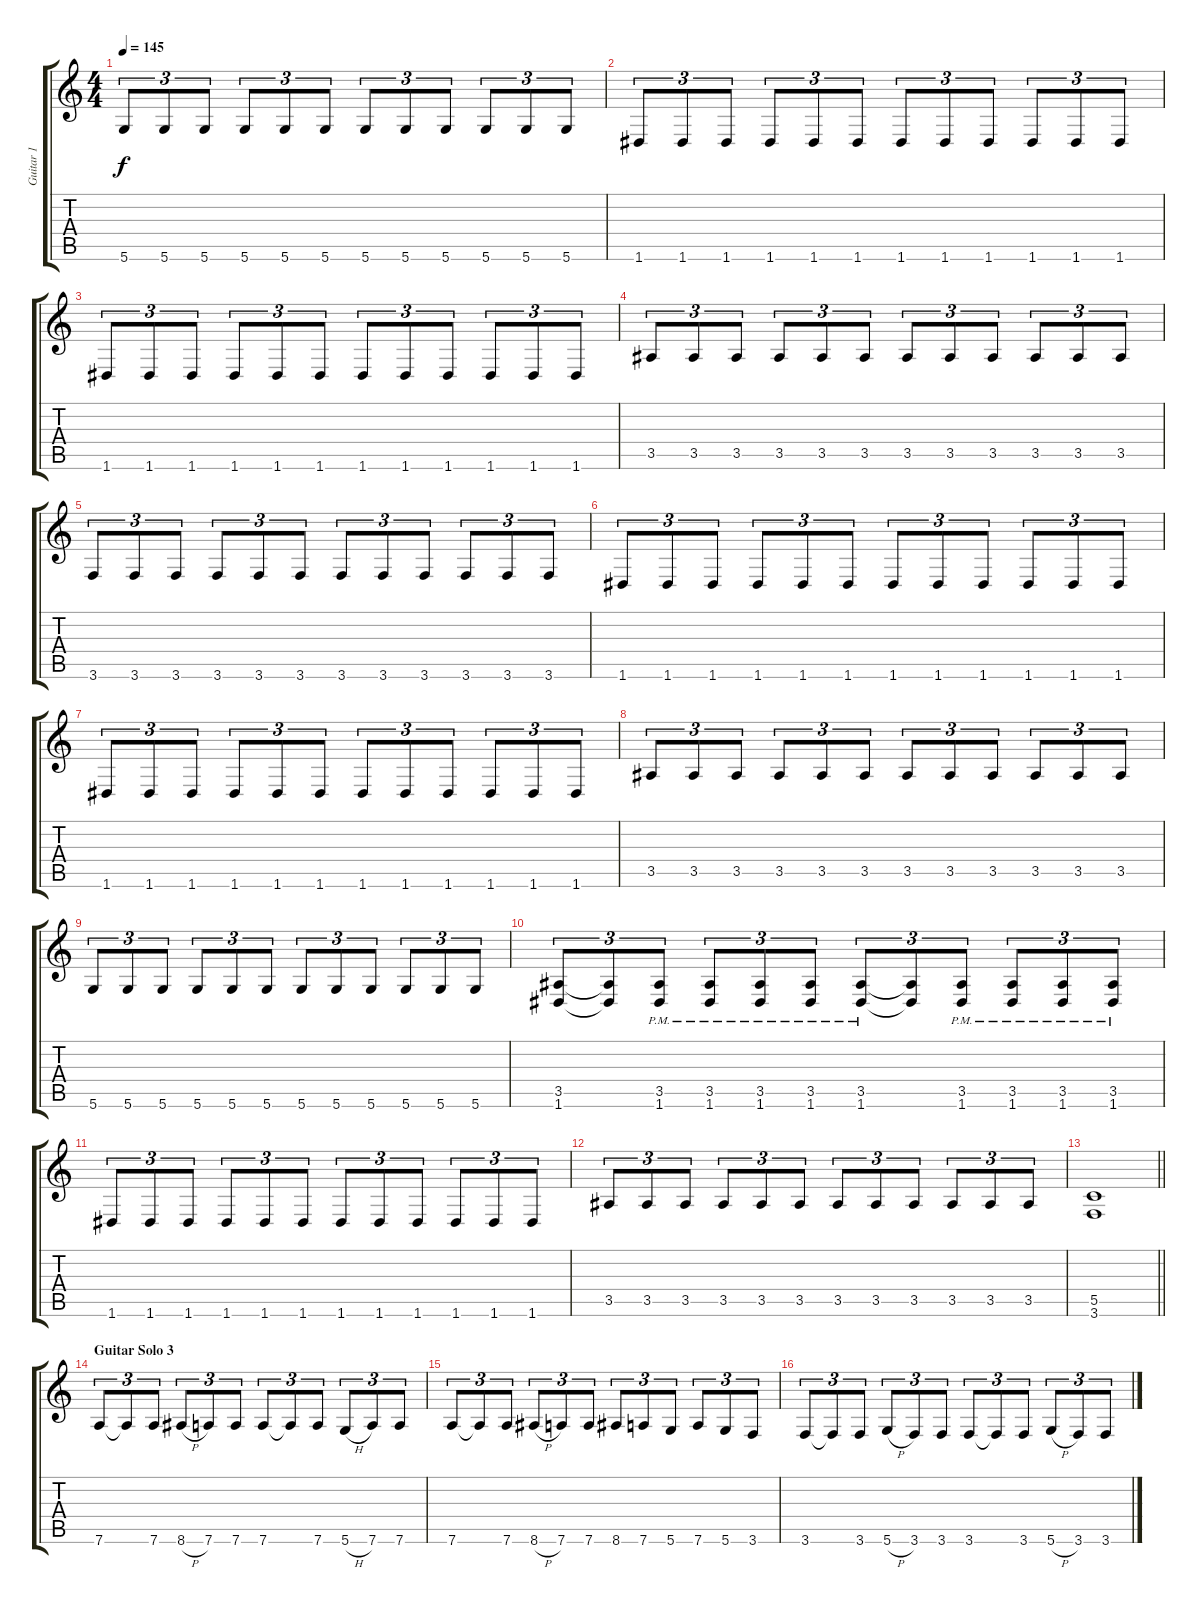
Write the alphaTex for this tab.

\track ("Guitar 1" "Guitar 1") {instrument distortionguitar}
\staff {score tabs}
\tuning (D4 A3 F3 C3 G2 D2) {hide}
\ts (4 4)
\tempo 145
\clef g2
\ks c
5.6.8{tu (3 2) dy f} 5.6.8{tu (3 2)} 5.6.8{tu (3 2)} 5.6.8{tu (3 2)} 5.6.8{tu (3 2)} 5.6.8{tu (3 2)} 5.6.8{tu (3 2)} 5.6.8{tu (3 2)} 5.6.8{tu (3 2)} 5.6.8{tu (3 2)} 5.6.8{tu (3 2)} 5.6.8{tu (3 2)} |
1.6.8{tu (3 2)} 1.6.8{tu (3 2)} 1.6.8{tu (3 2)} 1.6.8{tu (3 2)} 1.6.8{tu (3 2)} 1.6.8{tu (3 2)} 1.6.8{tu (3 2)} 1.6.8{tu (3 2)} 1.6.8{tu (3 2)} 1.6.8{tu (3 2)} 1.6.8{tu (3 2)} 1.6.8{tu (3 2)} |
1.6.8{tu (3 2)} 1.6.8{tu (3 2)} 1.6.8{tu (3 2)} 1.6.8{tu (3 2)} 1.6.8{tu (3 2)} 1.6.8{tu (3 2)} 1.6.8{tu (3 2)} 1.6.8{tu (3 2)} 1.6.8{tu (3 2)} 1.6.8{tu (3 2)} 1.6.8{tu (3 2)} 1.6.8{tu (3 2)} |
3.5.8{tu (3 2)} 3.5.8{tu (3 2)} 3.5.8{tu (3 2)} 3.5.8{tu (3 2)} 3.5.8{tu (3 2)} 3.5.8{tu (3 2)} 3.5.8{tu (3 2)} 3.5.8{tu (3 2)} 3.5.8{tu (3 2)} 3.5.8{tu (3 2)} 3.5.8{tu (3 2)} 3.5.8{tu (3 2)} |
3.6.8{tu (3 2)} 3.6.8{tu (3 2)} 3.6.8{tu (3 2)} 3.6.8{tu (3 2)} 3.6.8{tu (3 2)} 3.6.8{tu (3 2)} 3.6.8{tu (3 2)} 3.6.8{tu (3 2)} 3.6.8{tu (3 2)} 3.6.8{tu (3 2)} 3.6.8{tu (3 2)} 3.6.8{tu (3 2)} |
1.6.8{tu (3 2)} 1.6.8{tu (3 2)} 1.6.8{tu (3 2)} 1.6.8{tu (3 2)} 1.6.8{tu (3 2)} 1.6.8{tu (3 2)} 1.6.8{tu (3 2)} 1.6.8{tu (3 2)} 1.6.8{tu (3 2)} 1.6.8{tu (3 2)} 1.6.8{tu (3 2)} 1.6.8{tu (3 2)} |
1.6.8{tu (3 2)} 1.6.8{tu (3 2)} 1.6.8{tu (3 2)} 1.6.8{tu (3 2)} 1.6.8{tu (3 2)} 1.6.8{tu (3 2)} 1.6.8{tu (3 2)} 1.6.8{tu (3 2)} 1.6.8{tu (3 2)} 1.6.8{tu (3 2)} 1.6.8{tu (3 2)} 1.6.8{tu (3 2)} |
3.5.8{tu (3 2)} 3.5.8{tu (3 2)} 3.5.8{tu (3 2)} 3.5.8{tu (3 2)} 3.5.8{tu (3 2)} 3.5.8{tu (3 2)} 3.5.8{tu (3 2)} 3.5.8{tu (3 2)} 3.5.8{tu (3 2)} 3.5.8{tu (3 2)} 3.5.8{tu (3 2)} 3.5.8{tu (3 2)} |
5.6.8{tu (3 2)} 5.6.8{tu (3 2)} 5.6.8{tu (3 2)} 5.6.8{tu (3 2)} 5.6.8{tu (3 2)} 5.6.8{tu (3 2)} 5.6.8{tu (3 2)} 5.6.8{tu (3 2)} 5.6.8{tu (3 2)} 5.6.8{tu (3 2)} 5.6.8{tu (3 2)} 5.6.8{tu (3 2)} |
(3.5 1.6).8{tu (3 2)} (3.5{t} 1.6{t}).8{tu (3 2)} (3.5{pm} 1.6{pm}).8{tu (3 2)} (3.5{pm} 1.6{pm}).8{tu (3 2)} (3.5{pm} 1.6{pm}).8{tu (3 2)} (3.5{pm} 1.6{pm}).8{tu (3 2)} (3.5{pm} 1.6{pm}).8{tu (3 2)} (3.5{t} 1.6{t}).8{tu (3 2)} (3.5{pm} 1.6{pm}).8{tu (3 2)} (3.5{pm} 1.6{pm}).8{tu (3 2)} (3.5{pm} 1.6{pm}).8{tu (3 2)} (3.5{pm} 1.6{pm}).8{tu (3 2)} |
1.6.8{tu (3 2)} 1.6.8{tu (3 2)} 1.6.8{tu (3 2)} 1.6.8{tu (3 2)} 1.6.8{tu (3 2)} 1.6.8{tu (3 2)} 1.6.8{tu (3 2)} 1.6.8{tu (3 2)} 1.6.8{tu (3 2)} 1.6.8{tu (3 2)} 1.6.8{tu (3 2)} 1.6.8{tu (3 2)} |
3.5.8{tu (3 2)} 3.5.8{tu (3 2)} 3.5.8{tu (3 2)} 3.5.8{tu (3 2)} 3.5.8{tu (3 2)} 3.5.8{tu (3 2)} 3.5.8{tu (3 2)} 3.5.8{tu (3 2)} 3.5.8{tu (3 2)} 3.5.8{tu (3 2)} 3.5.8{tu (3 2)} 3.5.8{tu (3 2)} |
\barLineRight lightlight
(5.5 3.6).1 |
\section ("" "Guitar Solo 3")
7.6.8{tu (3 2) volume 9} 7.6{t}.8{tu (3 2)} 7.6.8{tu (3 2)} 8.6{h}.8{tu (3 2)} 7.6.8{tu (3 2)} 7.6.8{tu (3 2)} 7.6.8{tu (3 2)} 7.6{t}.8{tu (3 2)} 7.6.8{tu (3 2)} 5.6{h}.8{tu (3 2)} 7.6.8{tu (3 2)} 7.6.8{tu (3 2)} |
7.6.8{tu (3 2)} 7.6{t}.8{tu (3 2)} 7.6.8{tu (3 2)} 8.6{h}.8{tu (3 2)} 7.6.8{tu (3 2)} 7.6.8{tu (3 2)} 8.6.8{tu (3 2)} 7.6.8{tu (3 2)} 5.6.8{tu (3 2)} 7.6.8{tu (3 2)} 5.6.8{tu (3 2)} 3.6.8{tu (3 2)} |
3.6.8{tu (3 2)} 3.6{t}.8{tu (3 2)} 3.6.8{tu (3 2)} 5.6{h}.8{tu (3 2)} 3.6.8{tu (3 2)} 3.6.8{tu (3 2)} 3.6.8{tu (3 2)} 3.6{t}.8{tu (3 2)} 3.6.8{tu (3 2)} 5.6{h}.8{tu (3 2)} 3.6.8{tu (3 2)} 3.6.8{tu (3 2)}
